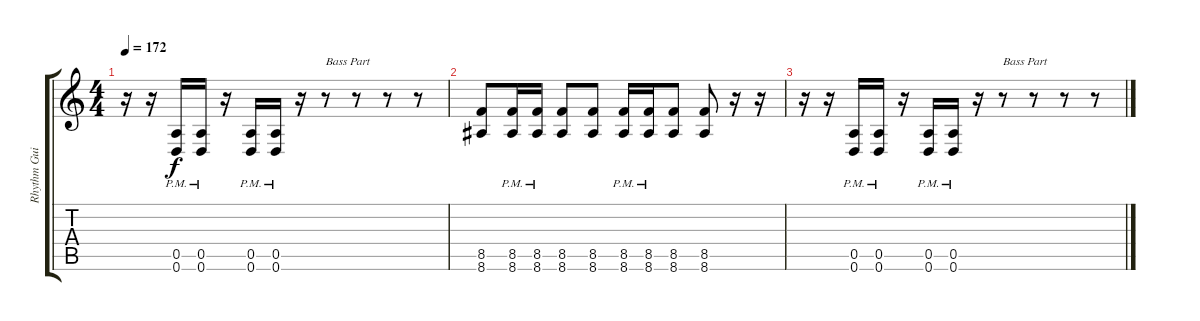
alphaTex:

\track ("Rhythm Guitar 1" "Rhythm Gui") {instrument distortionguitar}
\staff {score tabs}
\tuning (E4 B3 G3 D3 A2 D2) {hide}
\ts (4 4)
\tempo 172
\clef g2
\ks c
r.16{dy f} r.16 (0.5{pm} 0.6{pm}).16 (0.5{pm} 0.6{pm}).16 r.16 (0.5{pm} 0.6{pm}).16 (0.5{pm} 0.6{pm}).16 r.16 r.8{txt "Bass Part"} r.8 r.8 r.8 |
(8.5 8.6).8 (8.5{pm} 8.6{pm}).16 (8.5{pm} 8.6{pm}).16 (8.5 8.6).8 (8.5 8.6).8 (8.5{pm} 8.6{pm}).16 (8.5{pm} 8.6{pm}).16 (8.5 8.6).8 (8.5 8.6).8 r.16 r.16 |
r.16 r.16 (0.5{pm} 0.6{pm}).16 (0.5{pm} 0.6{pm}).16 r.16 (0.5{pm} 0.6{pm}).16 (0.5{pm} 0.6{pm}).16 r.16 r.8{txt "Bass Part"} r.8 r.8 r.8
